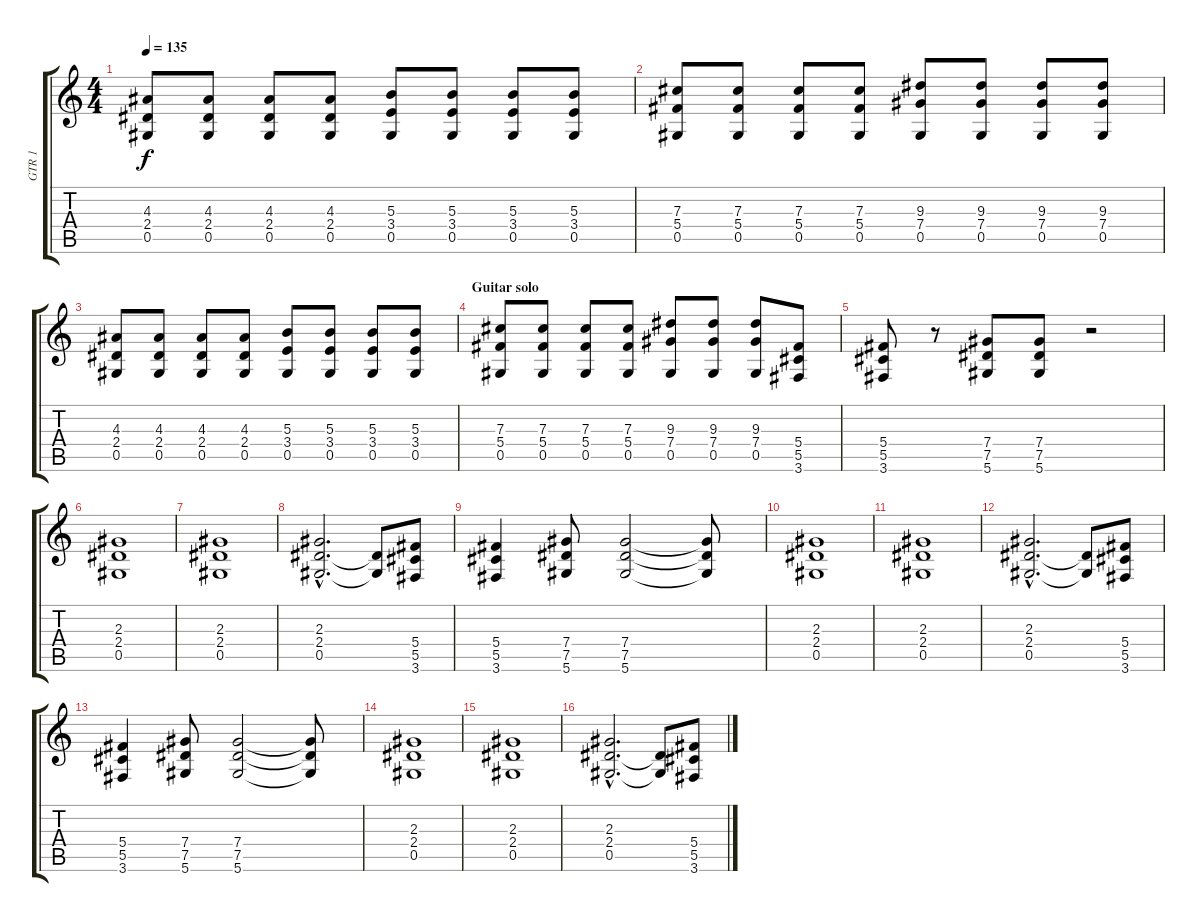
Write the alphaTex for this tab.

\track ("GTR 1" "GTR 1") {instrument overdrivenguitar}
\staff {score tabs}
\tuning (Eb4 Bb3 Gb3 Db3 Ab2 Eb2) {hide}
\ts (4 4)
\tempo 135
\clef g2
\ks c
(4.3 2.4 0.5).8{dy f instrument overdrivenguitar} (4.3 2.4 0.5).8 (4.3 2.4 0.5).8 (4.3 2.4 0.5).8 (5.3 3.4 0.5).8 (5.3 3.4 0.5).8 (5.3 3.4 0.5).8 (5.3 3.4 0.5).8 |
(7.3 5.4 0.5).8 (7.3 5.4 0.5).8 (7.3 5.4 0.5).8 (7.3 5.4 0.5).8 (9.3 7.4 0.5).8 (9.3 7.4 0.5).8 (9.3 7.4 0.5).8 (9.3 7.4 0.5).8 |
(4.3 2.4 0.5).8 (4.3 2.4 0.5).8 (4.3 2.4 0.5).8 (4.3 2.4 0.5).8 (5.3 3.4 0.5).8 (5.3 3.4 0.5).8 (5.3 3.4 0.5).8 (5.3 3.4 0.5).8 |
\section ("" "Guitar solo")
(7.3 5.4 0.5).8 (7.3 5.4 0.5).8 (7.3 5.4 0.5).8 (7.3 5.4 0.5).8 (9.3 7.4 0.5).8 (9.3 7.4 0.5).8 (9.3 7.4 0.5).8 (5.4 5.5 3.6).8 |
(5.4 5.5 3.6).8 r.8 (7.4 7.5 5.6).8 (7.4 7.5 5.6).8 r.2 |
(2.3 2.4 0.5).1 |
(2.3 2.4 0.5).1 |
(2.3{hac} 2.4{hac} 0.5{hac}).2{d} (2.4{t} 0.5{t}).8 (5.4 5.5 3.6).8 |
(5.4 5.5 3.6).4 (7.4 7.5 5.6).8 (7.4 7.5 5.6).2 (7.4{t} 7.5{t} 5.6{t}).8 |
(2.3 2.4 0.5).1 |
(2.3 2.4 0.5).1 |
(2.3{hac} 2.4{hac} 0.5{hac}).2{d} (2.4{t} 0.5{t}).8 (5.4 5.5 3.6).8 |
(5.4 5.5 3.6).4 (7.4 7.5 5.6).8 (7.4 7.5 5.6).2 (7.4{t} 7.5{t} 5.6{t}).8 |
(2.3 2.4 0.5).1 |
(2.3 2.4 0.5).1 |
(2.3{hac} 2.4{hac} 0.5{hac}).2{d} (2.4{t} 0.5{t}).8 (5.4 5.5 3.6).8
